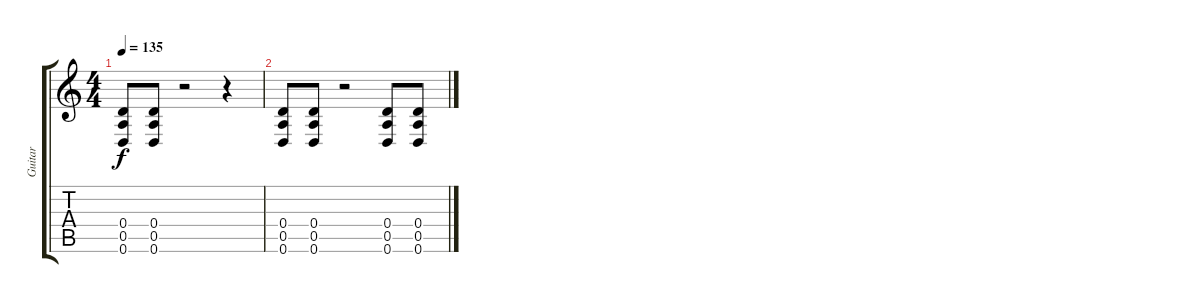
\track ("Guitar" "Guitar") {instrument distortionguitar}
\staff {score tabs}
\tuning (E4 B3 G3 D3 A2 D2) {hide}
\ts (4 4)
\tempo 135
\clef g2
\ks c
(0.4 0.5 0.6).8{dy f} (0.4 0.5 0.6).8 r.2 r.4 |
(0.4 0.5 0.6).8 (0.4 0.5 0.6).8 r.2 (0.4 0.5 0.6).8 (0.4 0.5 0.6).8
